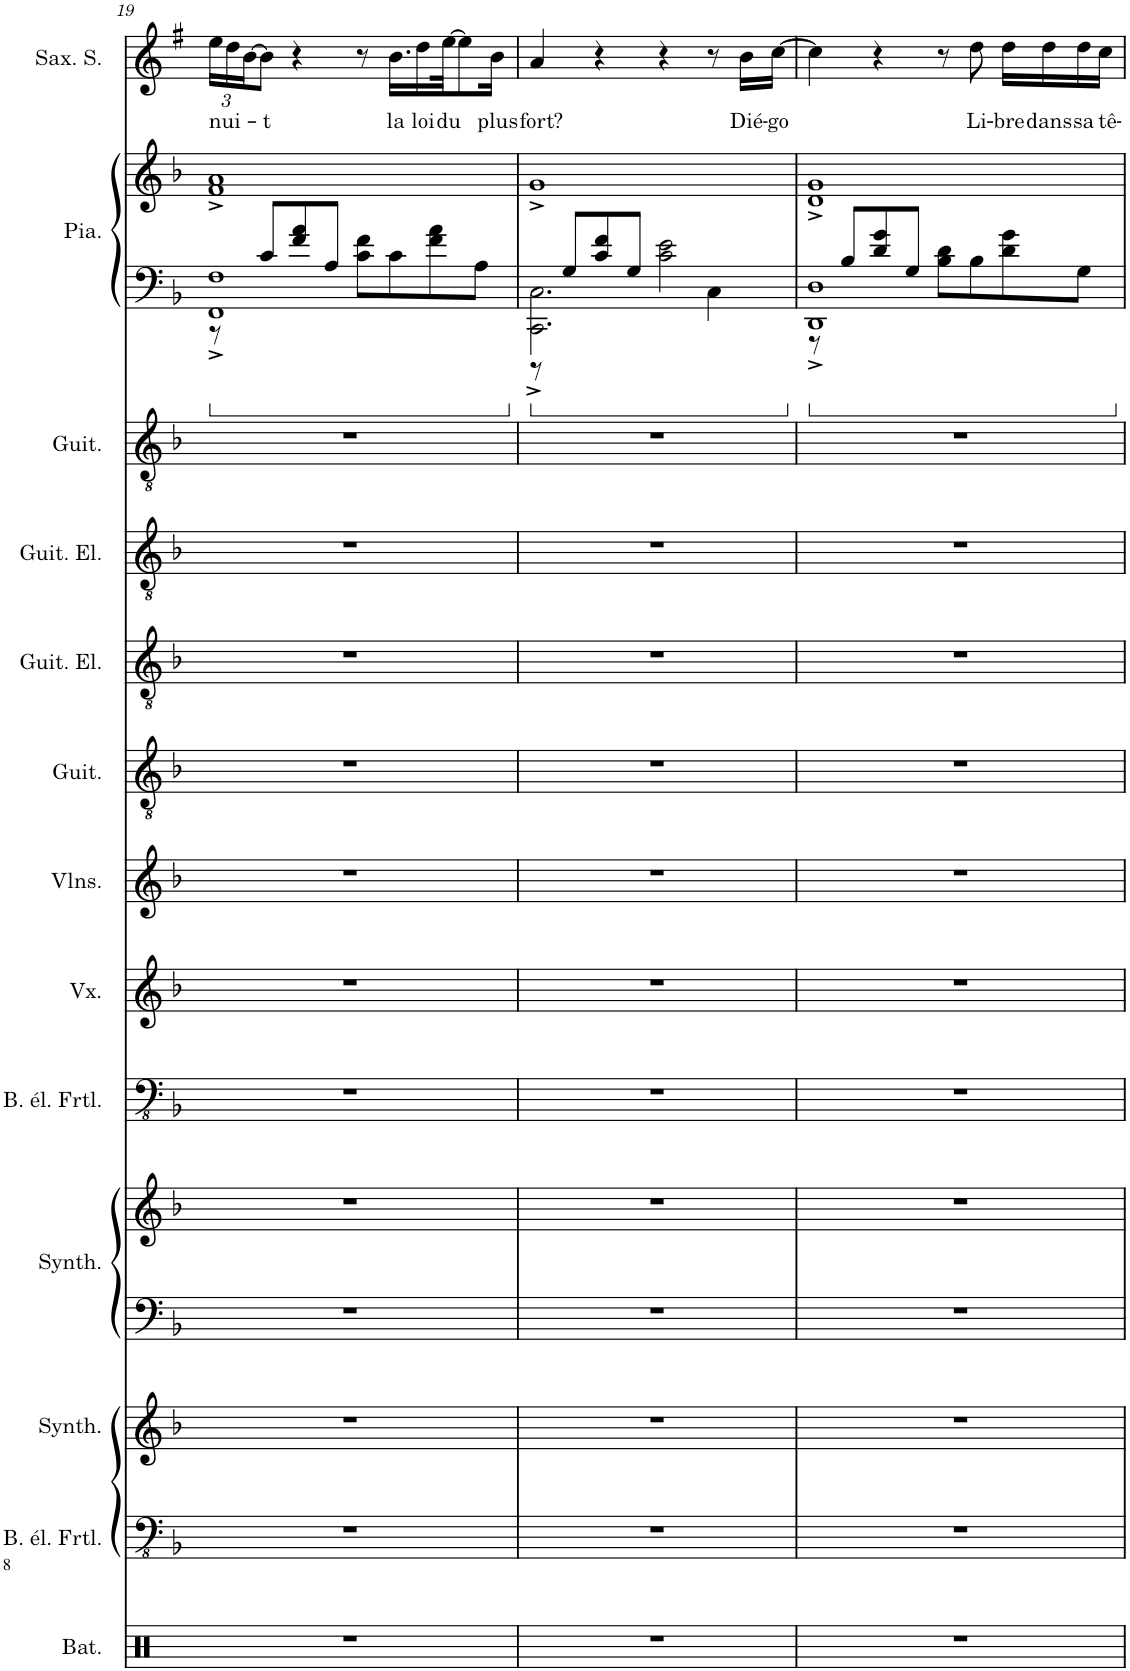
**kern	**kern	**kern	**kern	**kern	**kern	**kern	**kern	**kern	**kern	**kern	**kern	**kern	**kern	**kern	**text
*part13	*part12	*part11	*part10	*part10	*part9	*part8	*part7	*part6	*part5	*part4	*part3	*part2	*part2	*part1	*part1
*staff15	*staff14	*staff13	*staff12	*staff11	*staff10	*staff9	*staff8	*staff7	*staff6	*staff5	*staff4	*staff3	*staff2	*staff1	*staff1
*I"Batterie	*I"Basse électrique fretless	*I"Synthétiseur de créneaux	*I"Synthétiseur d'instruments à cordes	*	*I"Basse électrique fretless	*I"Voix	*I"Violons	*I"Guitare acoustique	*I"Guitare électrique, gtr solo	*I"Guitare électrique	*I"Guitare classique	*I"Piano	*	*I"Saxophone Soprano	*
*I'Bat.	*I'B. él. Frtl.	*I'Synth.	*I'Synth.	*	*I'B. él. Frtl.	*I'Vx.	*I'Vlns.	*I'Guit.	*I'Guit. El.	*I'Guit. El.	*I'Guit.	*I'Pia.	*	*I'Sax. S.	*
!!LO:PB:g=z
*clefX	*clefFv4	*clefG2	*clefF4	*clefG2	*clefFv4	*clefG2	*clefG2	*clefGv2	*clefGv2	*clefGv2	*clefGv2	*clefF4	*clefG2	*clefG2	*
*	*	*	*	*	*	*	*	*	*	*	*	*	*	*Trd1c2	*
*k[]	*k[b-]	*k[b-]	*k[b-]	*k[b-]	*k[b-]	*k[b-]	*k[b-]	*k[b-]	*k[b-]	*k[b-]	*k[b-]	*k[b-]	*k[b-]	*k[f#]	*
*M4/4	*M4/4	*M4/4	*M4/4	*M4/4	*M4/4	*M4/4	*M4/4	*M4/4	*M4/4	*M4/4	*M4/4	*M4/4	*M4/4	*M4/4	*
=19	=19	=19	=19	=19	=19	=19	=19	=19	=19	=19	=19	=19	=19	=19	=19
*	*	*	*	*	*	*	*	*	*	*	*	*^	*	*	*
*	*	*	*	*	*	*	*	*	*	*	*	*	*	*	*Xbrackettup	*
!	!	!	!	!	!	!	!	!	!	!	!	!	!	!	!	!LO:LY:b
1r	1r	1r	1r	1r	1r	1r	1r	1r	1r	1r	1r	1FF^ 1F^	8r	1f^ 1a^	24ee\LL	nui-
.	.	.	.	.	.	.	.	.	.	.	.	.	.	.	24dd\	.
.	.	.	.	.	.	.	.	.	.	.	.	.	.	.	[24b\J	.
!	!	!	!	!	!	!	!	!	!	!	!	!	!	!	!	!LO:LY:b
.	.	.	.	.	.	.	.	.	.	.	.	.	8c/L	.	8b\J]	-t
.	.	.	.	.	.	.	.	.	.	.	.	.	8f/ 8a/	.	4r	.
.	.	.	.	.	.	.	.	.	.	.	.	.	8A/J	.	.	.
.	.	.	.	.	.	.	.	.	.	.	.	.	8c\ 8f\L	.	8r	.
!	!	!	!	!	!	!	!	!	!	!	!	!	!	!	!	!LO:LY:b
.	.	.	.	.	.	.	.	.	.	.	.	.	8c\	.	16.b\LL	la
!	!	!	!	!	!	!	!	!	!	!	!	!	!	!	!	!LO:LY:b
.	.	.	.	.	.	.	.	.	.	.	.	.	.	.	16dd\	loi
.	.	.	.	.	.	.	.	.	.	.	.	.	8f\ 8a\	.	.	.
!	!	!	!	!	!	!	!	!	!	!	!	!	!	!	!	!LO:LY:b
.	.	.	.	.	.	.	.	.	.	.	.	.	.	.	[32ee\JK	du
.	.	.	.	.	.	.	.	.	.	.	.	.	.	.	8ee\]	.
.	.	.	.	.	.	.	.	.	.	.	.	.	8A\J	.	.	.
!	!	!	!	!	!	!	!	!	!	!	!	!	!	!	!	!LO:LY:b
.	.	.	.	.	.	.	.	.	.	.	.	.	.	.	16b\Jk	plus
=20	=20	=20	=20	=20	=20	=20	=20	=20	=20	=20	=20	=20	=20	=20	=20	=20
!	!	!	!	!	!	!	!	!	!	!	!	!	!	!	!	!LO:LY:b
1r	1r	1r	1r	1r	1r	1r	1r	1r	1r	1r	1r	2.CC\^ 2.C\^	8r	1g^	4a/	fort?
.	.	.	.	.	.	.	.	.	.	.	.	.	8G/L	.	.	.
.	.	.	.	.	.	.	.	.	.	.	.	.	8c/ 8f/	.	4r	.
.	.	.	.	.	.	.	.	.	.	.	.	.	8G/J	.	.	.
.	.	.	.	.	.	.	.	.	.	.	.	.	2c\ 2e\	.	4r	.
.	.	.	.	.	.	.	.	.	.	.	.	4C\	.	.	8r	.
!	!	!	!	!	!	!	!	!	!	!	!	!	!	!	!	!LO:LY:b
.	.	.	.	.	.	.	.	.	.	.	.	.	.	.	16b\LL	Dié-
!	!	!	!	!	!	!	!	!	!	!	!	!	!	!	!	!LO:LY:b
.	.	.	.	.	.	.	.	.	.	.	.	.	.	.	[16cc\JJ	-go
=21	=21	=21	=21	=21	=21	=21	=21	=21	=21	=21	=21	=21	=21	=21	=21	=21
1r	1r	1r	1r	1r	1r	1r	1r	1r	1r	1r	1r	1DD^ 1D^	8r	1d^ 1g^	4cc\]	.
.	.	.	.	.	.	.	.	.	.	.	.	.	8B-/L	.	.	.
.	.	.	.	.	.	.	.	.	.	.	.	.	8d/ 8g/	.	4r	.
.	.	.	.	.	.	.	.	.	.	.	.	.	8G/J	.	.	.
.	.	.	.	.	.	.	.	.	.	.	.	.	8B-\ 8d\L	.	8r	.
!	!	!	!	!	!	!	!	!	!	!	!	!	!	!	!	!LO:LY:b
.	.	.	.	.	.	.	.	.	.	.	.	.	8B-\	.	8dd\	Li-
!	!	!	!	!	!	!	!	!	!	!	!	!	!	!	!	!LO:LY:b
.	.	.	.	.	.	.	.	.	.	.	.	.	8d\ 8g\	.	16dd\LL	-bre
!	!	!	!	!	!	!	!	!	!	!	!	!	!	!	!	!LO:LY:b
.	.	.	.	.	.	.	.	.	.	.	.	.	.	.	16dd\	dans
!	!	!	!	!	!	!	!	!	!	!	!	!	!	!	!	!LO:LY:b
.	.	.	.	.	.	.	.	.	.	.	.	.	8G\J	.	16dd\	sa
!	!	!	!	!	!	!	!	!	!	!	!	!	!	!	!	!LO:LY:b
.	.	.	.	.	.	.	.	.	.	.	.	.	.	.	16cc\JJ	tê-
*	*	*	*	*	*	*	*	*	*	*	*	*v	*v	*	*	*
=	=	=	=	=	=	=	=	=	=	=	=	=	=	=	=
*-	*-	*-	*-	*-	*-	*-	*-	*-	*-	*-	*-	*-	*-	*-	*-
